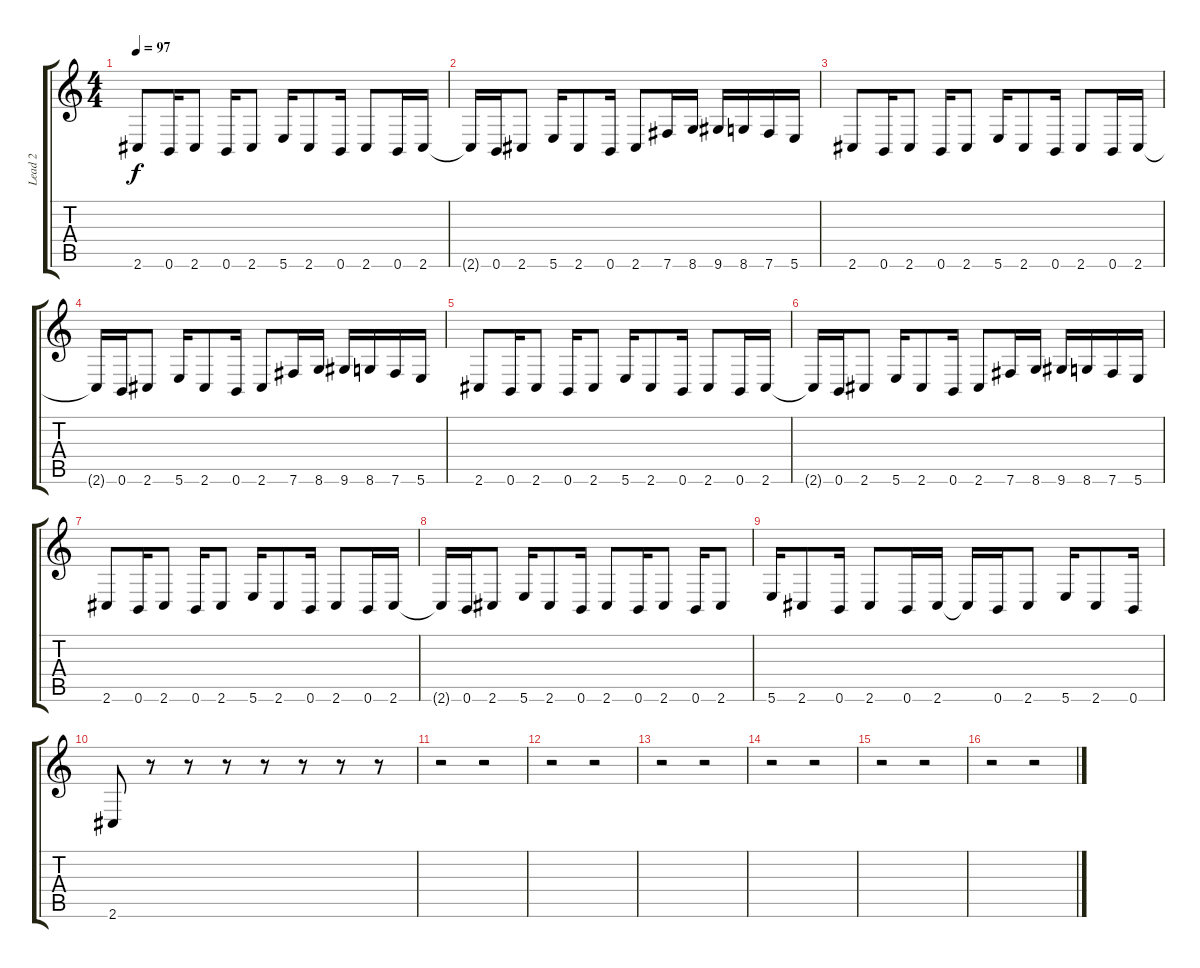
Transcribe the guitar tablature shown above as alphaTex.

\track ("Lead 2" "Lead 2") {instrument distortionguitar}
\staff {score tabs}
\tuning (Db4 Ab3 E3 B2 Gb2 B1) {hide}
\ts (4 4)
\tempo 97
\clef g2
\ks c
2.6.8{dy f} 0.6.16 2.6.8 0.6.16 2.6.8 5.6.16 2.6.8 0.6.16 2.6.8 0.6.16 2.6.16 |
2.6{t}.16 0.6.16 2.6.8 5.6.16 2.6.8 0.6.16 2.6.8 7.6.16 8.6.16 9.6.16 8.6.16 7.6.16 5.6.16 |
2.6.8 0.6.16 2.6.8 0.6.16 2.6.8 5.6.16 2.6.8 0.6.16 2.6.8 0.6.16 2.6.16 |
2.6{t}.16 0.6.16 2.6.8 5.6.16 2.6.8 0.6.16 2.6.8 7.6.16 8.6.16 9.6.16 8.6.16 7.6.16 5.6.16 |
2.6.8 0.6.16 2.6.8 0.6.16 2.6.8 5.6.16 2.6.8 0.6.16 2.6.8 0.6.16 2.6.16 |
2.6{t}.16 0.6.16 2.6.8 5.6.16 2.6.8 0.6.16 2.6.8 7.6.16 8.6.16 9.6.16 8.6.16 7.6.16 5.6.16 |
2.6.8 0.6.16 2.6.8 0.6.16 2.6.8 5.6.16 2.6.8 0.6.16 2.6.8 0.6.16 2.6.16 |
\section ("" "")
2.6{t}.16 0.6.16 2.6.8 5.6.16 2.6.8 0.6.16 2.6.8 0.6.16 2.6.8 0.6.16 2.6.8 |
5.6.16 2.6.8 0.6.16 2.6.8 0.6.16 2.6.16 2.6{t}.16 0.6.16 2.6.8 5.6.16 2.6.8 0.6.16 |
\section ("" "")
2.6.8 r.8 r.8 r.8 r.8 r.8 r.8 r.8 |
r.2 r.2 |
r.2 r.2 |
r.2 r.2 |
r.2 r.2 |
r.2 r.2 |
r.2 r.2
